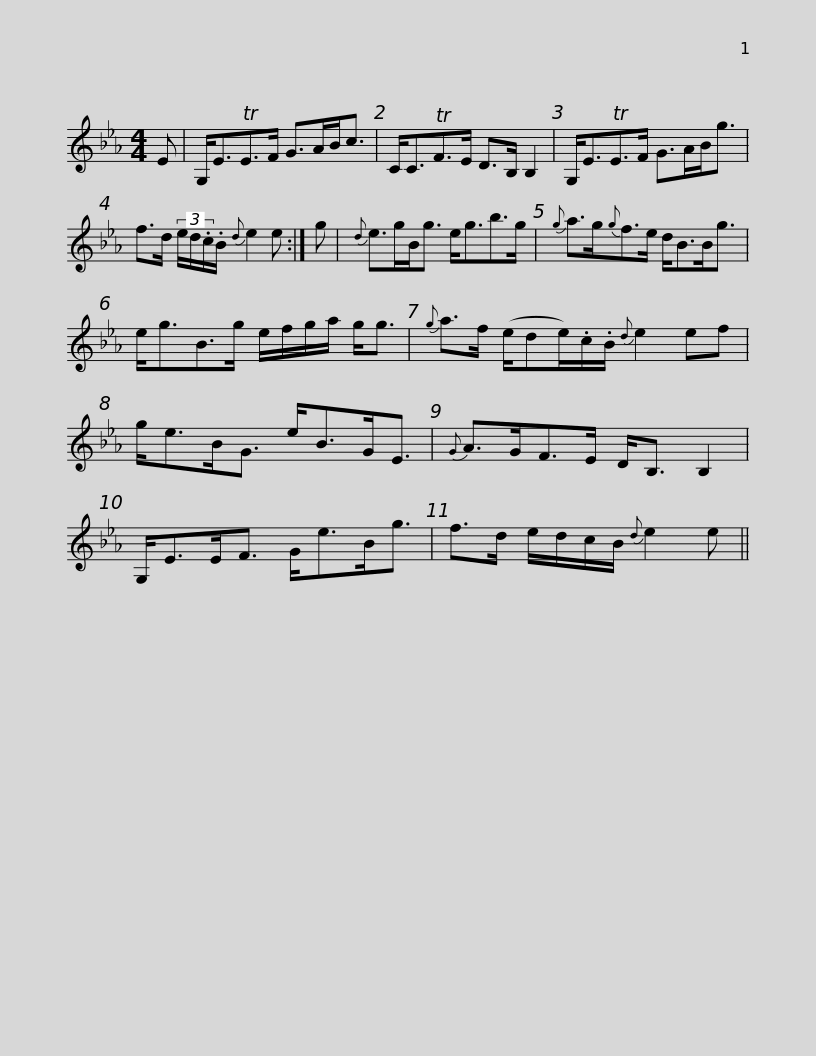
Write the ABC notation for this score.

X:1
L:1/8
M:4/4
I:linebreak $
K:Eb
V:1 treble
V:1
 E | G,<ETE>F G>AB<c | C<CTF>E D>B, B,2 | G,<ETE>F G>AB<g | f>d (3e/d/.c/.B/{d} e2 e :| %5
 g |${d} e>gB<g e<gb>g |{g} a>g{g}f>e d<BB<g | e<gB>g e/f/g/a/ g<g |${g} a>f (e/de/).c/.B/{d} e2 ef | %10
 g<eB<G e<BG<E |{G} A>GF>E D<B, B,2 | G,<EE<F G<eB<g |$ f>d e/d/c/B/{d} e2 e || %14
